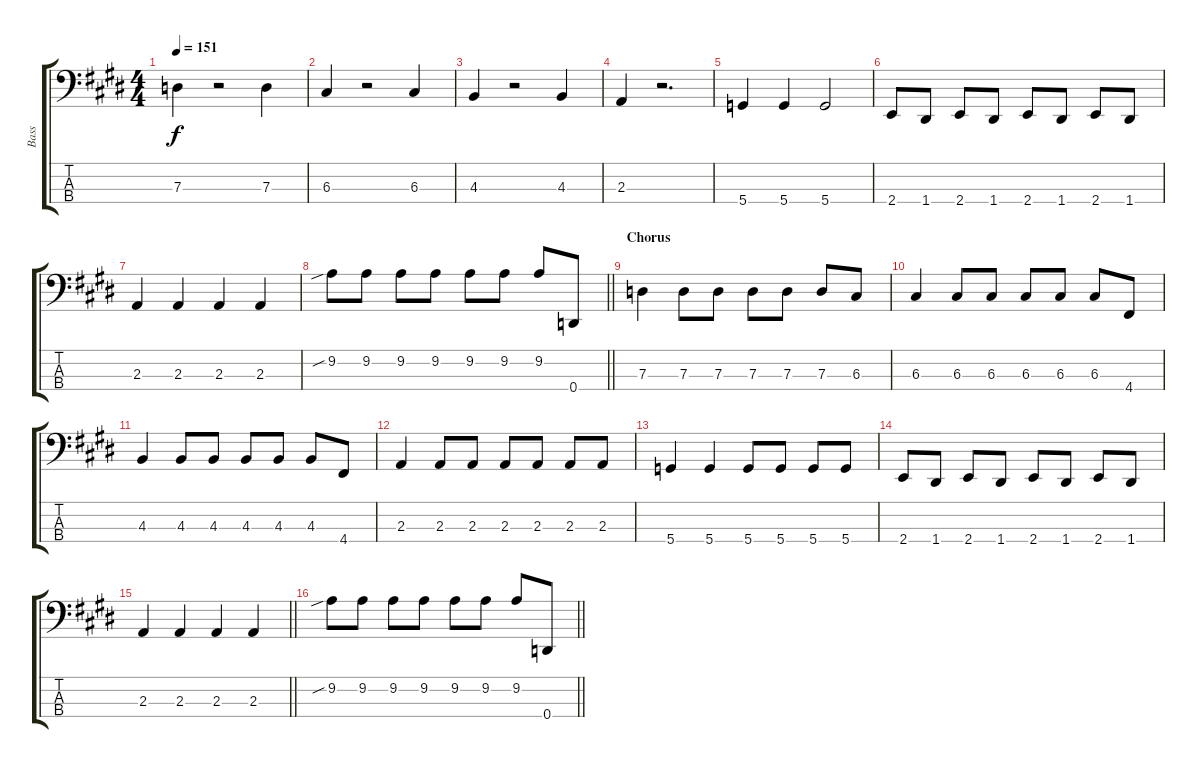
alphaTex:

\track ("Bass" "Bass") {instrument electricbassfinger}
\staff {score tabs}
\tuning (F2 C2 G1 D1) {hide}
\ts (4 4)
\tempo 151
\clef f4
\ks e
7.3.4{dy f} r.2 7.3.4 |
6.3.4 r.2 6.3.4 |
4.3.4 r.2 4.3.4 |
2.3.4 r.2{d} |
5.4.4 5.4.4 5.4.2 |
2.4.8 1.4.8 2.4.8 1.4.8 2.4.8 1.4.8 2.4.8 1.4.8 |
2.3.4 2.3.4 2.3.4 2.3.4 |
\barLineRight lightlight
9.2{sib}.8 9.2.8 9.2.8 9.2.8 9.2.8 9.2.8 9.2.8 0.4.8 |
\section ("" "Chorus")
7.3.4 7.3.8 7.3.8 7.3.8 7.3.8 7.3.8 6.3.8 |
6.3.4 6.3.8 6.3.8 6.3.8 6.3.8 6.3.8 4.4.8 |
4.3.4 4.3.8 4.3.8 4.3.8 4.3.8 4.3.8 4.4.8 |
2.3.4 2.3.8 2.3.8 2.3.8 2.3.8 2.3.8 2.3.8 |
5.4.4 5.4.4 5.4.8 5.4.8 5.4.8 5.4.8 |
2.4.8 1.4.8 2.4.8 1.4.8 2.4.8 1.4.8 2.4.8 1.4.8 |
\barLineRight lightlight
2.3.4 2.3.4 2.3.4 2.3.4 |
\barLineRight lightlight
9.2{sib}.8 9.2.8 9.2.8 9.2.8 9.2.8 9.2.8 9.2.8 0.4.8
